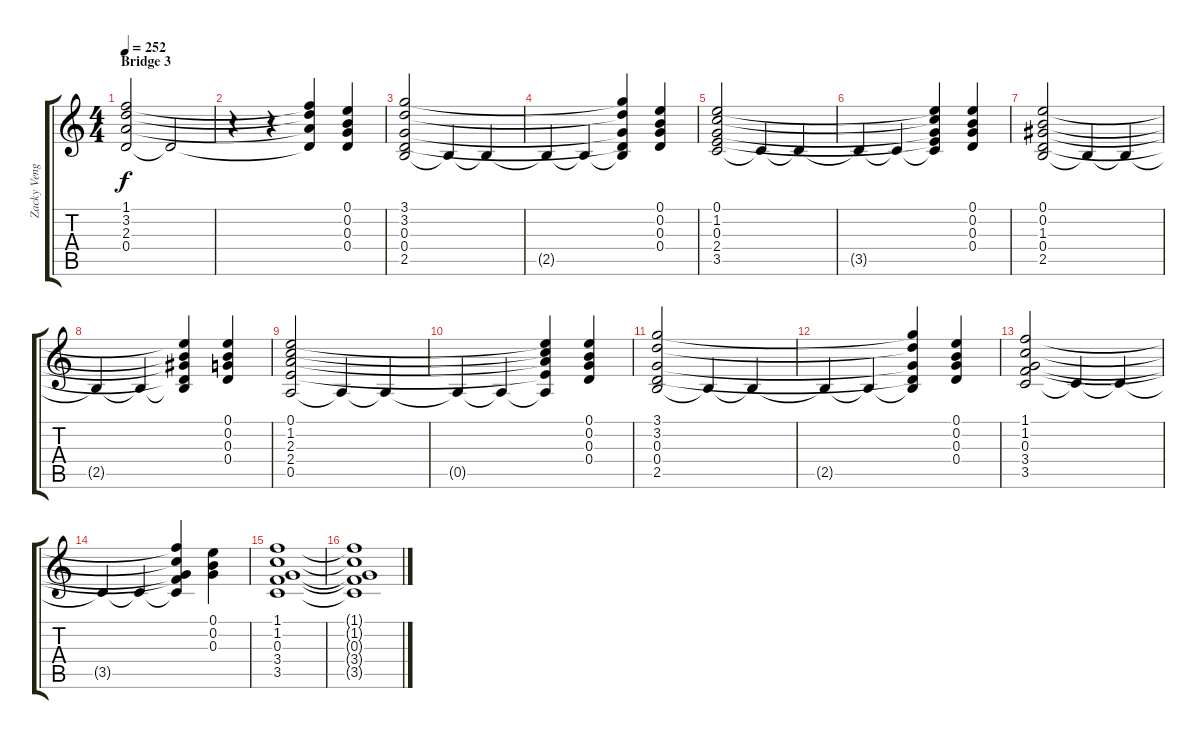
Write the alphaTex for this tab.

\track ("Zacky Vengeance" "Zacky Veng") {instrument distortionguitar}
\staff {score tabs}
\tuning (E4 B3 G3 D3 A2 D2) {hide}
\ts (4 4)
\section ("" "Bridge 3")
\tempo 252
\clef g2
\ks c
(1.1 3.2 2.3 0.4).2{dy f instrument electricguitarclean} 0.4{t}.2 |
r.4 r.4 (1.1{t} 3.2{t} 2.3{t} 0.4{t}).4 (0.1 0.2 0.3 0.4).4 |
(3.1 3.2 0.3 0.4 2.5).2 2.5{t}.4 2.5{t}.4 |
2.5{t}.4 2.5{t}.4 (3.1{t} 3.2{t} 0.3{t} 0.4{t} 2.5{t}).4 (0.1 0.2 0.3 0.4).4 |
(0.1 1.2 0.3 2.4 3.5).2 3.5{t}.4 3.5{t}.4 |
3.5{t}.4 3.5{t}.4 (0.1{t} 1.2{t} 0.3{t} 2.4{t} 3.5{t}).4 (0.1 0.2 0.3 0.4).4 |
(0.1 0.2 1.3 0.4 2.5).2 2.5{t}.4 2.5{t}.4 |
2.5{t}.4 2.5{t}.4 (0.1{t} 0.2{t} 1.3{t} 0.4{t} 2.5{t}).4 (0.1 0.2 0.3 0.4).4 |
(0.1 1.2 2.3 2.4 0.5).2 0.5{t}.4 0.5{t}.4 |
0.5{t}.4 0.5{t}.4 (0.1{t} 1.2{t} 2.3{t} 2.4{t} 0.5{t}).4 (0.1 0.2 0.3 0.4).4 |
(3.1 3.2 0.3 0.4 2.5).2 2.5{t}.4 2.5{t}.4 |
2.5{t}.4 2.5{t}.4 (3.1{t} 3.2{t} 0.3{t} 0.4{t} 2.5{t}).4 (0.1 0.2 0.3 0.4).4 |
(1.1 1.2 0.3 3.4 3.5).2 3.5{t}.4 3.5{t}.4 |
3.5{t}.4 3.5{t}.4 (1.1{t} 1.2{t} 0.3{t} 3.4{t} 3.5{t}).4 (0.1 0.2 0.3).4 |
(1.1 1.2 0.3 3.4 3.5).1 |
(1.1{t} 1.2{t} 0.3{t} 3.4{t} 3.5{t}).1
